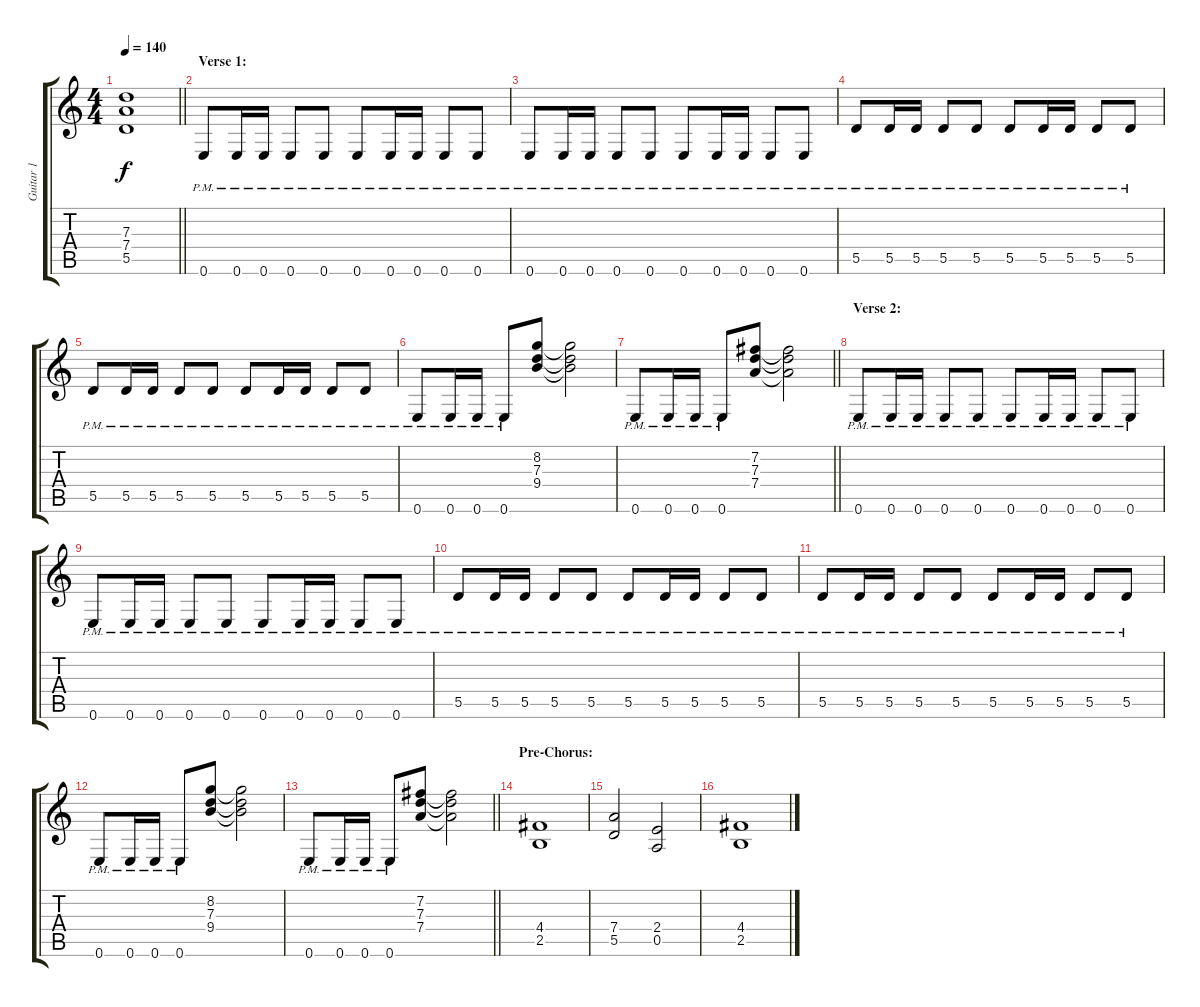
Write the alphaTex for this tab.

\track ("Guitar 1" "Guitar 1") {instrument overdrivenguitar}
\staff {score tabs}
\tuning (E4 B3 G3 D3 A2 E2) {hide}
\ts (4 4)
\tempo 140
\clef g2
\barLineRight lightlight
\ks c
(7.3{t} 7.4{t} 5.5{t}).1{dy f} |
\section ("" "Verse 1:")
0.6{pm}.8 0.6{pm}.16 0.6{pm}.16 0.6{pm}.8 0.6{pm}.8 0.6{pm}.8 0.6{pm}.16 0.6{pm}.16 0.6{pm}.8 0.6{pm}.8 |
0.6{pm}.8 0.6{pm}.16 0.6{pm}.16 0.6{pm}.8 0.6{pm}.8 0.6{pm}.8 0.6{pm}.16 0.6{pm}.16 0.6{pm}.8 0.6{pm}.8 |
5.5{pm}.8 5.5{pm}.16 5.5{pm}.16 5.5{pm}.8 5.5{pm}.8 5.5{pm}.8 5.5{pm}.16 5.5{pm}.16 5.5{pm}.8 5.5{pm}.8 |
5.5{pm}.8 5.5{pm}.16 5.5{pm}.16 5.5{pm}.8 5.5{pm}.8 5.5{pm}.8 5.5{pm}.16 5.5{pm}.16 5.5{pm}.8 5.5{pm}.8 |
0.6{pm}.8 0.6{pm}.16 0.6{pm}.16 0.6{pm}.8 (8.2 7.3 9.4).8 (8.2{t} 7.3{t} 9.4{t}).2 |
\barLineRight lightlight
0.6{pm}.8 0.6{pm}.16 0.6{pm}.16 0.6{pm}.8 (7.2 7.3 7.4).8 (7.2{t} 7.3{t} 7.4{t}).2 |
\section ("" "Verse 2:")
0.6{pm}.8 0.6{pm}.16 0.6{pm}.16 0.6{pm}.8 0.6{pm}.8 0.6{pm}.8 0.6{pm}.16 0.6{pm}.16 0.6{pm}.8 0.6{pm}.8 |
0.6{pm}.8 0.6{pm}.16 0.6{pm}.16 0.6{pm}.8 0.6{pm}.8 0.6{pm}.8 0.6{pm}.16 0.6{pm}.16 0.6{pm}.8 0.6{pm}.8 |
5.5{pm}.8 5.5{pm}.16 5.5{pm}.16 5.5{pm}.8 5.5{pm}.8 5.5{pm}.8 5.5{pm}.16 5.5{pm}.16 5.5{pm}.8 5.5{pm}.8 |
5.5{pm}.8 5.5{pm}.16 5.5{pm}.16 5.5{pm}.8 5.5{pm}.8 5.5{pm}.8 5.5{pm}.16 5.5{pm}.16 5.5{pm}.8 5.5{pm}.8 |
0.6{pm}.8 0.6{pm}.16 0.6{pm}.16 0.6{pm}.8 (8.2 7.3 9.4).8 (8.2{t} 7.3{t} 9.4{t}).2 |
\barLineRight lightlight
0.6{pm}.8 0.6{pm}.16 0.6{pm}.16 0.6{pm}.8 (7.2 7.3 7.4).8 (7.2{t} 7.3{t} 7.4{t}).2 |
\section ("" "Pre-Chorus:")
(4.4 2.5).1 |
(7.4 5.5).2 (2.4 0.5).2 |
(4.4 2.5).1
